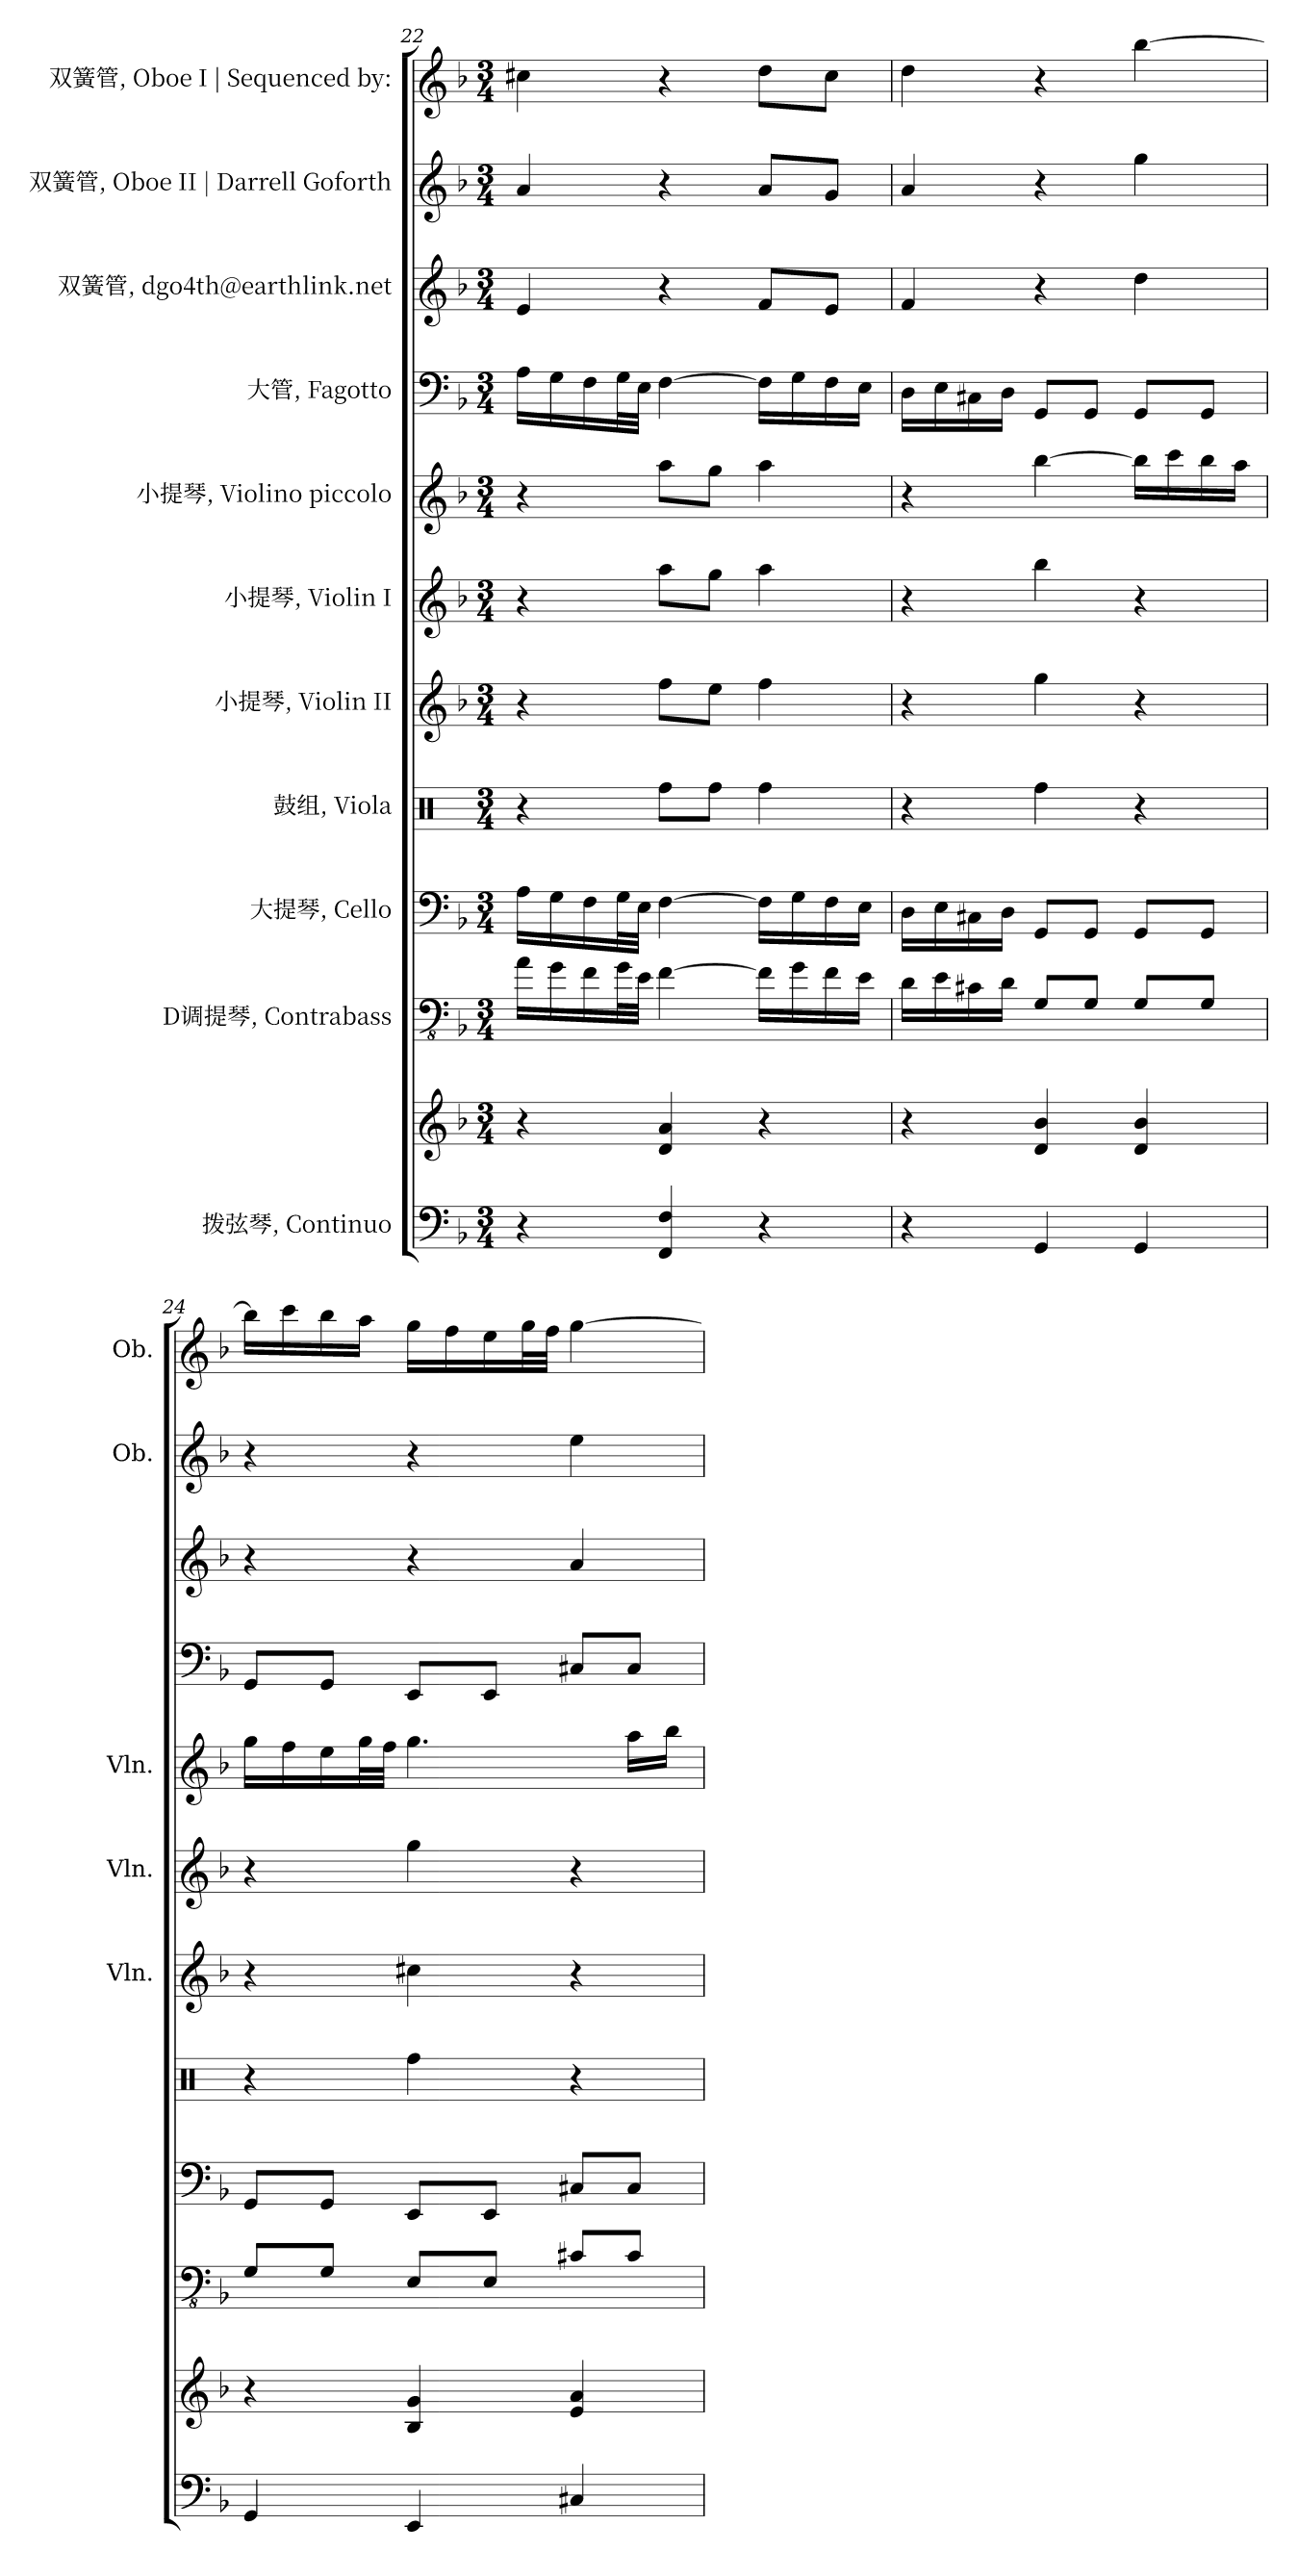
**kern	**kern	**kern	**kern	**kern	**kern	**kern	**kern	**kern	**kern	**kern	**kern
*part11	*part11	*part10	*part9	*part8	*part7	*part6	*part5	*part4	*part3	*part2	*part1
*staff12	*staff11	*staff10	*staff9	*staff8	*staff7	*staff6	*staff5	*staff4	*staff3	*staff2	*staff1
*I"拨弦琴, Continuo	*	*I"D调提琴, Contrabass	*I"大提琴, Cello	*I"鼓组, Viola	*I"小提琴, Violin II	*I"小提琴, Violin I	*I"小提琴, Violino piccolo	*I"大管, Fagotto	*I"双簧管, dgo4th@earthlink.net	*I"双簧管, Oboe II | Darrell Goforth	*I"双簧管, Oboe I | Sequenced by:
*	*	*	*	*	*I'Vln.	*I'Vln.	*I'Vln.	*	*	*I'Ob.	*I'Ob.
!!LO:PB:g=z
*clefF4	*clefG2	*clefFv4	*clefF4	*clefX	*clefG2	*clefG2	*clefG2	*clefF4	*clefG2	*clefG2	*clefG2
*	*	*ITrd7c12	*	*	*	*	*	*	*	*	*
*k[b-]	*k[b-]	*k[b-]	*k[b-]	*k[]	*k[b-]	*k[b-]	*k[b-]	*k[b-]	*k[b-]	*k[b-]	*k[b-]
*M3/4	*M3/4	*M3/4	*M3/4	*M3/4	*M3/4	*M3/4	*M3/4	*M3/4	*M3/4	*M3/4	*M3/4
=22	=22	=22	=22	=22	=22	=22	=22	=22	=22	=22	=22
4r	4r	16AA\LL	16A\LL	4r	4r	4r	4r	16A\LL	4e/	4a/	4cc#X\
.	.	16GG\	16G\	.	.	.	.	16G\	.	.	.
.	.	16FF\	16F\	.	.	.	.	16F\	.	.	.
.	.	32GG\L	32G\L	.	.	.	.	32G\L	.	.	.
.	.	32EE\JJJ	32E\JJJ	.	.	.	.	32E\JJJ	.	.	.
4FF/ 4F/	4d/ 4a/	[4FF\	[4F\	8Rff\L	8ff\L	8aa\L	8aa\L	[4F\	4r	4r	4r
.	.	.	.	8Rff\J	8ee\J	8gg\J	8gg\J	.	.	.	.
4r	4r	16FF\LL]	16F\LL]	4Rff\	4ff\	4aa\	4aa\	16F\LL]	8f/L	8a/L	8dd\L
.	.	16GG\	16G\	.	.	.	.	16G\	.	.	.
.	.	16FF\	16F\	.	.	.	.	16F\	8e/J	8g/J	8cc#\J
.	.	16EE\JJ	16E\JJ	.	.	.	.	16E\JJ	.	.	.
=23	=23	=23	=23	=23	=23	=23	=23	=23	=23	=23	=23
4r	4r	16DD\LL	16D\LL	4r	4r	4r	4r	16D\LL	4f/	4a/	4dd\
.	.	16EE\	16E\	.	.	.	.	16E\	.	.	.
.	.	16CC#X\	16C#X\	.	.	.	.	16C#X\	.	.	.
.	.	16DD\JJ	16D\JJ	.	.	.	.	16D\JJ	.	.	.
4GG/	4d/ 4b-/	8GGG/L	8GG/L	4Rff\	4gg\	4bb-\	[4bb-\	8GG/L	4r	4r	4r
.	.	8GGG/J	8GG/J	.	.	.	.	8GG/J	.	.	.
4GG/	4d/ 4b-/	8GGG/L	8GG/L	4r	4r	4r	16bb-\LL]	8GG/L	4dd\	4gg\	[4bb-\
.	.	.	.	.	.	.	16ccc\	.	.	.	.
.	.	8GGG/J	8GG/J	.	.	.	16bb-\	8GG/J	.	.	.
.	.	.	.	.	.	.	16aa\JJ	.	.	.	.
=24	=24	=24	=24	=24	=24	=24	=24	=24	=24	=24	=24
4GG/	4r	8GGG/L	8GG/L	4r	4r	4r	16gg\LL	8GG/L	4r	4r	16bb-\LL]
.	.	.	.	.	.	.	16ff\	.	.	.	16ccc\
.	.	8GGG/J	8GG/J	.	.	.	16ee\	8GG/J	.	.	16bb-\
.	.	.	.	.	.	.	32gg\L	.	.	.	16aa\JJ
.	.	.	.	.	.	.	32ff\JJJ	.	.	.	.
4EE/	4B-/ 4g/	8EEE/L	8EE/L	4Rff\	4cc#X\	4gg\	4.gg\	8EE/L	4r	4r	16gg\LL
.	.	.	.	.	.	.	.	.	.	.	16ff\
.	.	8EEE/J	8EE/J	.	.	.	.	8EE/J	.	.	16ee\
.	.	.	.	.	.	.	.	.	.	.	32gg\L
.	.	.	.	.	.	.	.	.	.	.	32ff\JJJ
4C#X/	4e/ 4a/	8CC#X/L	8C#X/L	4r	4r	4r	.	8C#X/L	4a/	4ee\	[4gg\
.	.	8CC#/J	8C#/J	.	.	.	16aa\LL	8C#/J	.	.	.
.	.	.	.	.	.	.	16bb-\JJ	.	.	.	.
=	=	=	=	=	=	=	=	=	=	=	=
*-	*-	*-	*-	*-	*-	*-	*-	*-	*-	*-	*-
